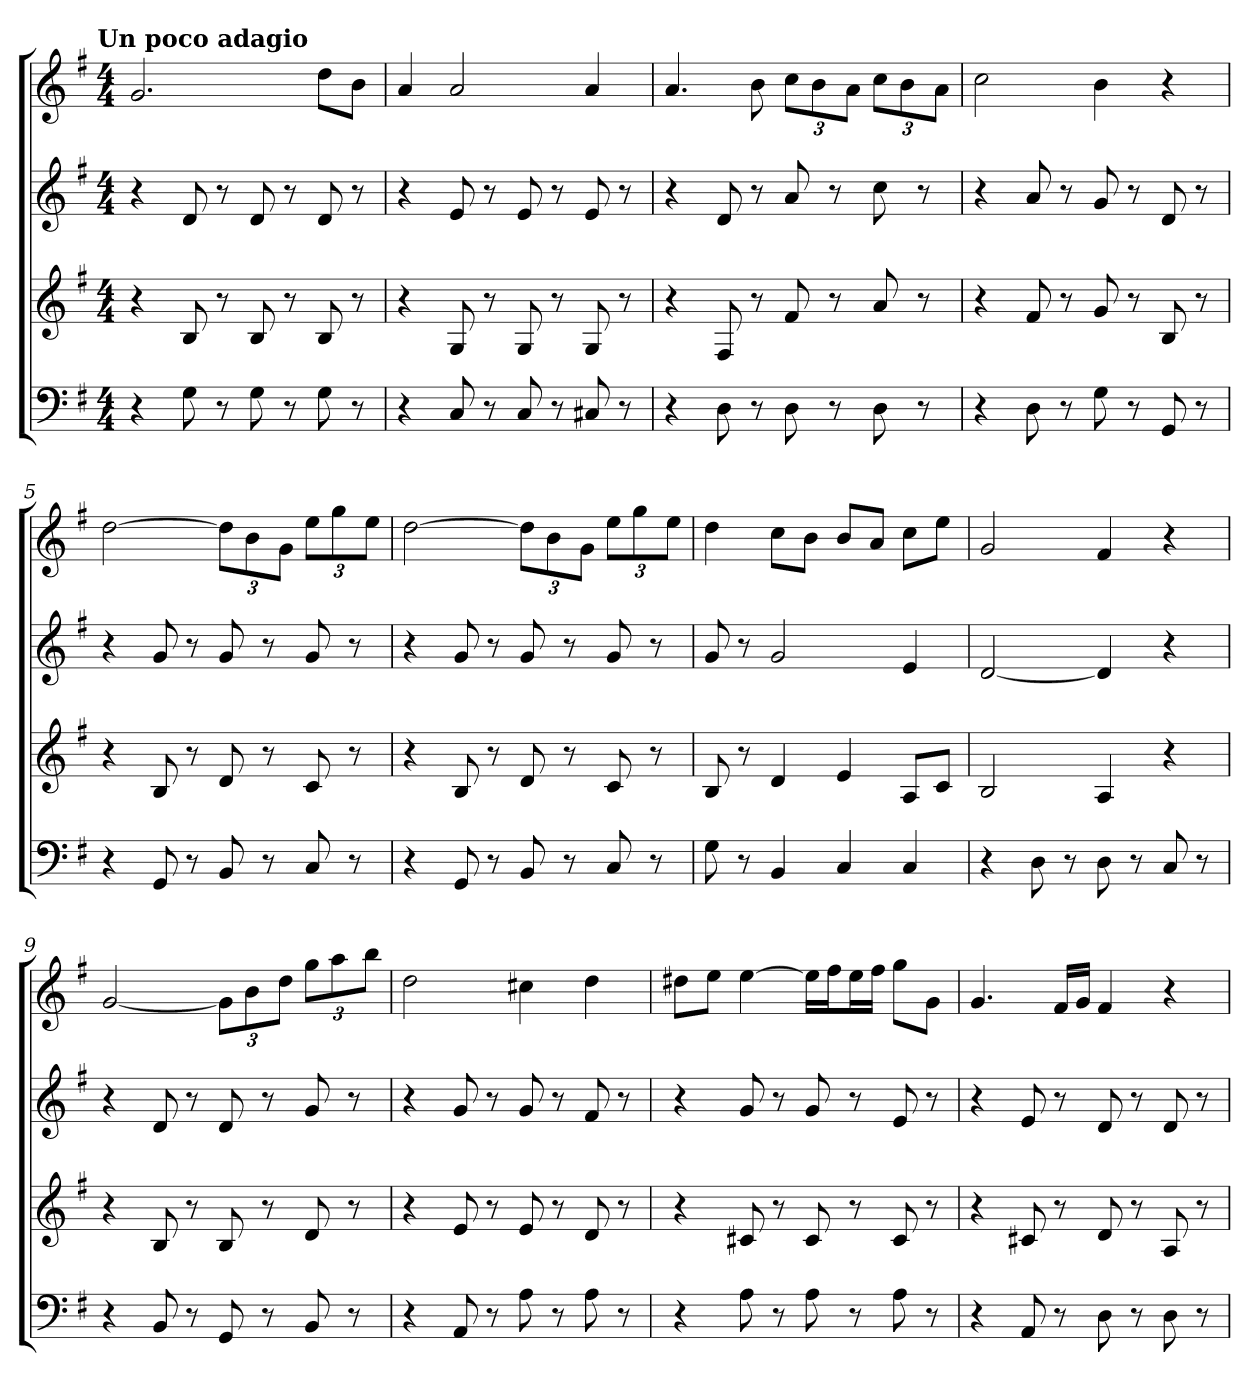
**kern	**kern	**kern	**kern
*part4	*part3	*part2	*part1
*staff4	*staff3	*staff2	*staff1
*k[f#]	*k[f#]	*k[f#]	*k[f#]
*G:	*G:	*G:	*G:
!!LO:TX:omd:t=Un poco adagio
*M4/4	*M4/4	*M4/4	*M4/4
*MM56	*MM56	*MM56	*MM56
=	=	=	=
4r	4r	4r	2.g
8G	8B	8d	.
8r	8r	8r	.
8G	8B	8d	.
8r	8r	8r	.
8G	8B	8d	8ddL
8r	8r	8r	8bJ
=2	=2	=2	=2
4r	4r	4r	4a
8C	8G	8e	2a
8r	8r	8r	.
8C	8G	8e	.
8r	8r	8r	.
8C#X	8G	8e	4a
8r	8r	8r	.
=3	=3	=3	=3
4r	4r	4r	4.a
8D	8F#	8d	.
8r	8r	8r	8b
8D	8f#	8a	12ccL
.	.	.	12b
8r	8r	8r	.
.	.	.	12aJ
8D	8a	8cc	12ccL
.	.	.	12b
8r	8r	8r	.
.	.	.	12aJ
=4	=4	=4	=4
4r	4r	4r	2cc
8D	8f#	8a	.
8r	8r	8r	.
8G	8g	8g	4b
8r	8r	8r	.
8GG	8B	8d	4r
8r	8r	8r	.
=5	=5	=5	=5
4r	4r	4r	[2dd
8GG	8B	8g	.
8r	8r	8r	.
8BB	8d	8g	12ddL]
.	.	.	12b
8r	8r	8r	.
.	.	.	12gJ
8C	8c	8g	12eeL
.	.	.	12gg
8r	8r	8r	.
.	.	.	12eeJ
=6	=6	=6	=6
4r	4r	4r	[2dd
8GG	8B	8g	.
8r	8r	8r	.
8BB	8d	8g	12ddL]
.	.	.	12b
8r	8r	8r	.
.	.	.	12gJ
8C	8c	8g	12eeL
.	.	.	12gg
8r	8r	8r	.
.	.	.	12eeJ
=7	=7	=7	=7
8G	8B	8g	4dd
8r	8r	8r	.
4BB	4d	2g	8ccL
.	.	.	8bJ
4C	4e	.	8bL
.	.	.	8aJ
4C	8AL	4e	8ccL
.	8cJ	.	8eeJ
=8	=8	=8	=8
4r	2B	[2d	2g
8D	.	.	.
8r	.	.	.
8D	4A	4d]	4f#
8r	.	.	.
8C	4r	4r	4r
8r	.	.	.
=9	=9	=9	=9
4r	4r	4r	[2g
8BB	8B	8d	.
8r	8r	8r	.
8GG	8B	8d	12gL]
.	.	.	12b
8r	8r	8r	.
.	.	.	12ddJ
8BB	8d	8g	12ggL
.	.	.	12aa
8r	8r	8r	.
.	.	.	12bbJ
=10	=10	=10	=10
4r	4r	4r	2dd
8AA	8e	8g	.
8r	8r	8r	.
8A	8e	8g	4cc#X
8r	8r	8r	.
8A	8d	8f#	4dd
8r	8r	8r	.
=11	=11	=11	=11
4r	4r	4r	8dd#XL
.	.	.	8eeJ
8A	8c#X	8g	[4ee
8r	8r	8r	.
8A	8c#	8g	16eeLL]
.	.	.	16ff#J
8r	8r	8r	16eeL
.	.	.	16ff#JJ
8A	8c#	8e	8ggL
8r	8r	8r	8gJ
=12	=12	=12	=12
4r	4r	4r	4.g
8AA	8c#X	8e	.
8r	8r	8r	16f#LL
.	.	.	16gJJ
8D	8d	8d	4f#
8r	8r	8r	.
8D	8A	8d	4r
8r	8r	8r	.
=	=	=	=
*-	*-	*-	*-
